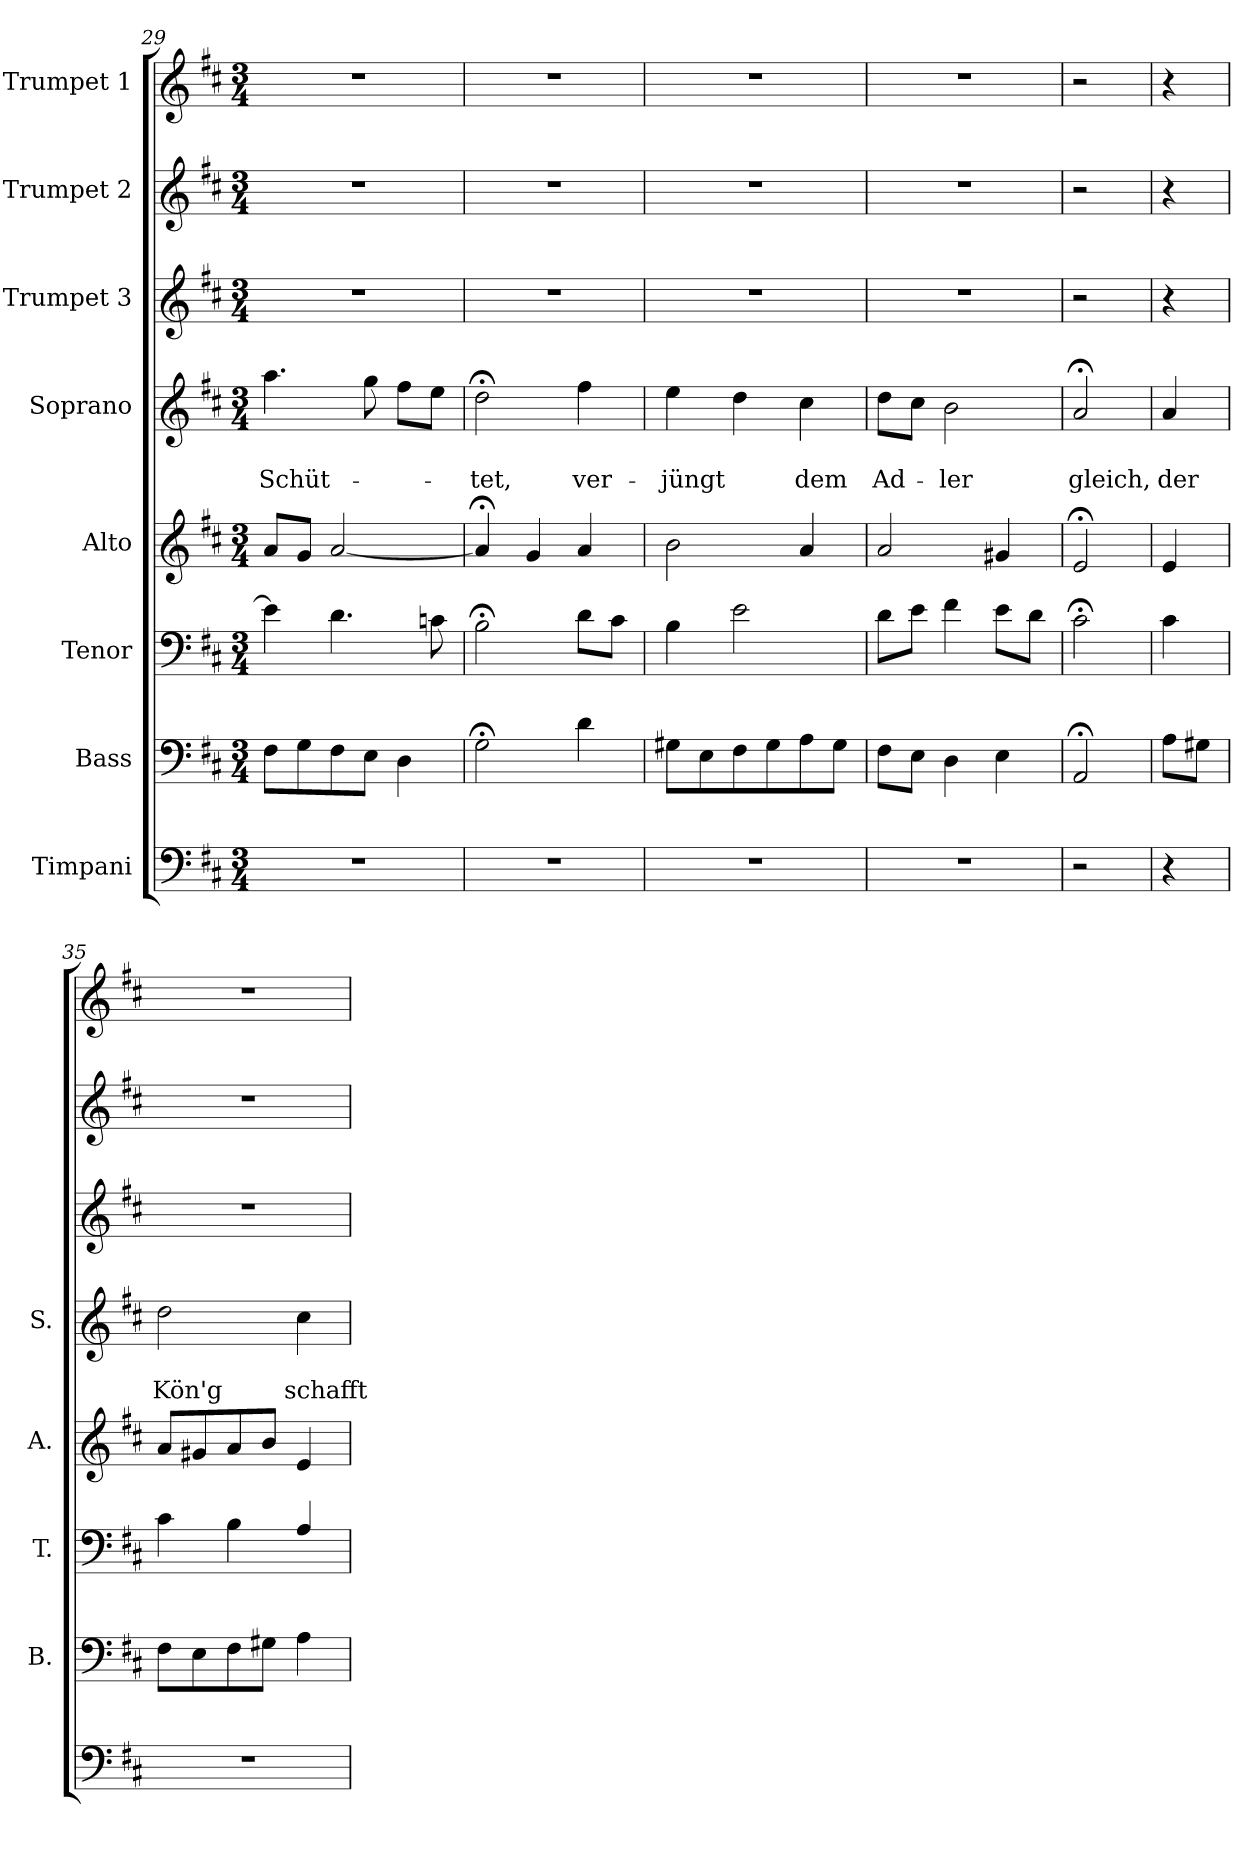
**kern	**kern	**kern	**kern	**kern	**text	**text	**kern	**kern	**kern
*part8	*part7	*part6	*part5	*part4	*part4	*part4	*part3	*part2	*part1
*staff8	*staff7	*staff6	*staff5	*staff4	*staff4	*staff4	*staff3	*staff2	*staff1
*I"Timpani	*I"Bass	*I"Tenor	*I"Alto	*I"Soprano	*	*	*I"Trumpet 3	*I"Trumpet 2	*I"Trumpet 1
*	*I'B.	*I'T.	*I'A.	*I'S.	*	*	*	*	*
*clefF4	*clefF4	*clefF4	*clefG2	*clefG2	*	*	*clefG2	*clefG2	*clefG2
*k[f#c#]	*k[f#c#]	*k[f#c#]	*k[f#c#]	*k[f#c#]	*	*	*k[f#c#]	*k[f#c#]	*k[f#c#]
*D:	*D:	*D:	*D:	*D:	*	*	*D:	*D:	*D:
*M3/4	*M3/4	*M3/4	*M3/4	*M3/4	*	*	*M3/4	*M3/4	*M3/4
=29	=29	=29	=29	=29	=29	=29	=29	=29	=29
!	!	!	!	!	!	!LO:LY:b	!	!	!
2.r	8F#\L	4e\]	8a/L	4.aa\	.	-Schüt-	2.r	2.r	2.r
.	8G\	.	8g/J	.	.	.	.	.	.
.	8F#\	4.d\	[2a/	.	.	.	.	.	.
.	8E\J	.	.	8gg\	.	.	.	.	.
.	4D\	.	.	8ff#\L	.	.	.	.	.
.	.	8cn\	.	8ee\J	.	.	.	.	.
=30	=30	=30	=30	=30	=30	=30	=30	=30	=30
!	!	!	!	!	!	!LO:LY:b	!	!	!
2.r	2G;<\	2B;<\	4a;</]	2dd;<\	.	-tet,	2.r	2.r	2.r
.	.	.	4g/	.	.	.	.	.	.
!	!	!	!	!	!	!LO:LY:b	!	!	!
.	4d\	8d\L	4a/	4ff#\	.	ver-	.	.	.
.	.	8c#\J	.	.	.	.	.	.	.
=31	=31	=31	=31	=31	=31	=31	=31	=31	=31
!	!	!	!	!	!	!LO:LY:b	!	!	!
2.r	8G#X\L	4B\	2b\	4ee\	.	-jüngt	2.r	2.r	2.r
.	8E\	.	.	.	.	.	.	.	.
.	8F#\	2e\	.	4dd\	.	.	.	.	.
.	8G#\	.	.	.	.	.	.	.	.
!	!	!	!	!	!	!LO:LY:b	!	!	!
.	8A\	.	4a/	4cc#\	.	dem	.	.	.
.	8G#\J	.	.	.	.	.	.	.	.
=32	=32	=32	=32	=32	=32	=32	=32	=32	=32
!	!	!	!	!	!	!LO:LY:b	!	!	!
2.r	8F#\L	8d\L	2a/	8dd\L	.	Ad-	2.r	2.r	2.r
.	8E\J	8e\J	.	8cc#\J	.	.	.	.	.
!	!	!	!	!	!	!LO:LY:b	!	!	!
.	4D\	4f#\	.	2b\	.	-ler	.	.	.
.	4E\	8e\L	4g#X/	.	.	.	.	.	.
.	.	8d\J	.	.	.	.	.	.	.
=33	=33	=33	=33	=33	=33	=33	=33	=33	=33
!	!	!	!	!	!	!LO:LY:b	!	!	!
2r	2AA;</	2c#;<\	2e;</	2a;</	.	gleich,	2r	2r	2r
!!LO:PB:g=z
=34	=34	=34	=34	=34	=34	=34	=34	=34	=34
!	!	!	!	!	!	!LO:LY:b	!	!	!
4r	8A\L	4c#\	4e/	4a/	.	der	4r	4r	4r
.	8G#X\J	.	.	.	.	.	.	.	.
=35	=35	=35	=35	=35	=35	=35	=35	=35	=35
!	!	!	!	!	!	!LO:LY:b	!	!	!
2.r	8F#\L	4c#\	8a/L	2dd\	.	Kön'g	2.r	2.r	2.r
.	8E\	.	8g#X/	.	.	.	.	.	.
.	8F#\	4B\	8a/	.	.	.	.	.	.
.	8G#X\J	.	8b/J	.	.	.	.	.	.
!	!	!	!	!	!	!LO:LY:b	!	!	!
.	4A\	4A/	4e/	4cc#\	.	schafft	.	.	.
=	=	=	=	=	=	=	=	=	=
*-	*-	*-	*-	*-	*-	*-	*-	*-	*-
